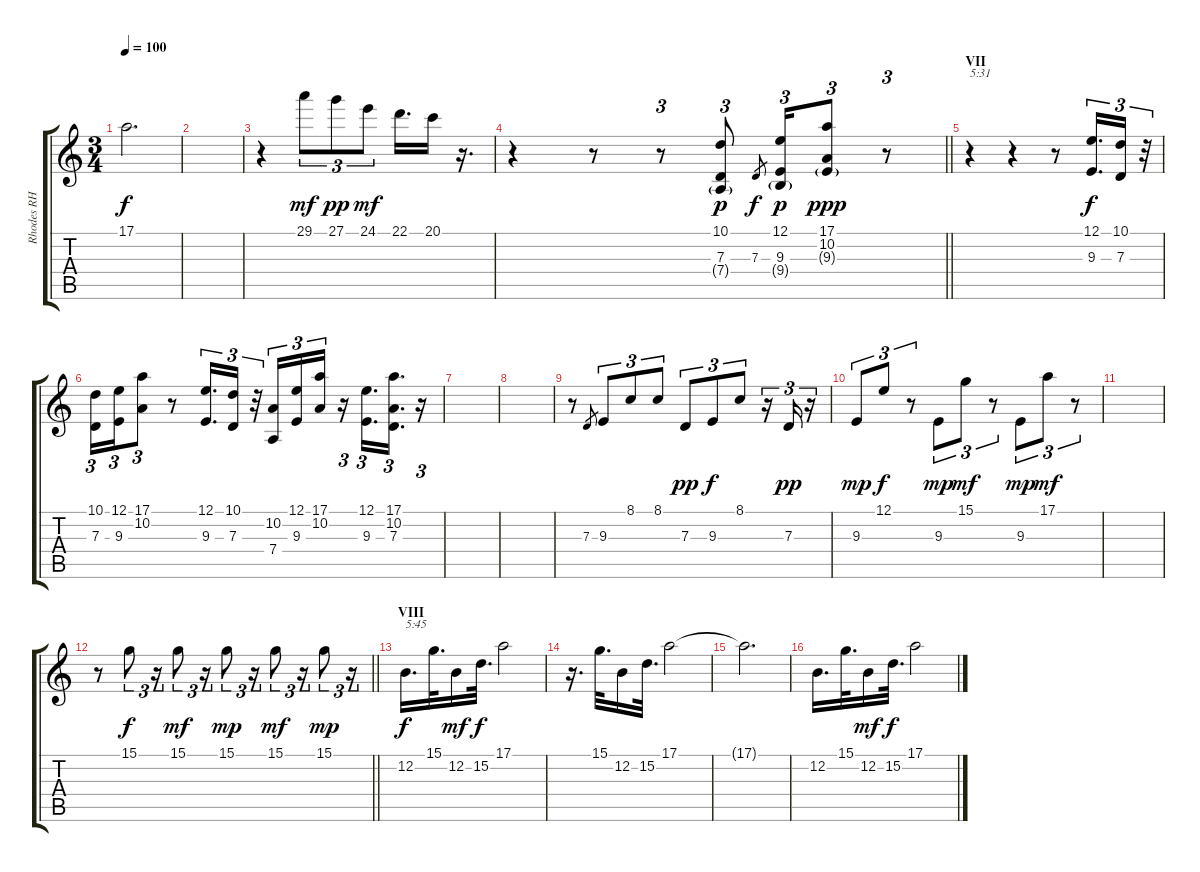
\track ("Rhodes RH" "Rhodes RH") {instrument electricpiano1}
\staff {score tabs}
\tuning (E4 B3 G3 D3 A2 E2) {hide}
\ts (3 4)
\tempo 100
\clef g2
\ks c
17.1.2{d dy f} |
|
r.4 29.1.8{tu (3 2) dy mf} 27.1.8{tu (3 2) dy pp} 24.1.8{tu (3 2) dy mf} 22.1.16{d} 20.1.16 r.16{d} |
\barLineRight lightlight
r.4 r.8 r.8{tu (3 2)} (10.1 7.3 7.4{g}).8{tu (3 2) dy p} 7.3.8{gr dy f} (12.1 9.3 9.4{g}).16{tu (3 2) dy p} (17.1 10.2 9.3{g}).8{tu (3 2) dy ppp} r.8{tu (3 2)} |
\section ("" "VII")
r.4{txt "5:31"} r.4 r.8 (12.1 9.3).16{d tu (3 2) dy f} (10.1 7.3).16{tu (3 2)} r.32{tu (3 2)} |
(10.1 7.3).16{tu (3 2)} (12.1 9.3).16{tu (3 2)} (17.1 10.2).8{tu (3 2)} r.8 (12.1 9.3).16{d tu (3 2)} (10.1 7.3).16{tu (3 2)} r.32{tu (3 2)} (10.2 7.4).16{tu (3 2)} (12.1 9.3).16{tu (3 2)} (17.1 10.2).16{tu (3 2)} r.16{tu (3 2)} (12.1 9.3).16{d tu (3 2)} (17.1 10.2 7.3).16{d tu (3 2)} r.16{tu (3 2)} |
|
|
r.8 7.3.8{gr} 9.3.8{tu (3 2)} 8.1.8{tu (3 2)} 8.1.8{tu (3 2)} 7.3.8{tu (3 2) dy pp} 9.3.8{tu (3 2) dy f} 8.1.8{tu (3 2)} r.16{tu (3 2)} 7.3.16{tu (3 2) dy pp} r.16{tu (3 2)} |
9.3.8{tu (3 2) dy mp} 12.1.8{tu (3 2) dy f} r.8{tu (3 2)} 9.3.8{tu (3 2) dy mp} 15.1.8{tu (3 2) dy mf} r.8{tu (3 2)} 9.3.8{tu (3 2) dy mp} 17.1.8{tu (3 2) dy mf} r.8{tu (3 2)} |
|
\barLineRight lightlight
r.8 15.1.8{tu (3 2) dy f} r.16{tu (3 2)} 15.1.8{tu (3 2) dy mf} r.16{tu (3 2)} 15.1.8{tu (3 2) dy mp} r.16{tu (3 2)} 15.1.8{tu (3 2) dy mf} r.16{tu (3 2)} 15.1.8{tu (3 2) dy mp} r.16{tu (3 2)} |
\section ("" "VIII")
12.2.16{d txt "5:45" dy f} 15.1.32{d} 12.2.16{dy mf} 15.2.32{d dy f} 17.1.2 |
r.16{d} 15.1.32{d} 12.2.16 15.2.32{d} 17.1.2 |
17.1{t}.2{d} |
12.2.16{d volume 7} 15.1.32{d} 12.2.16{dy mf} 15.2.32{d dy f} 17.1.2
